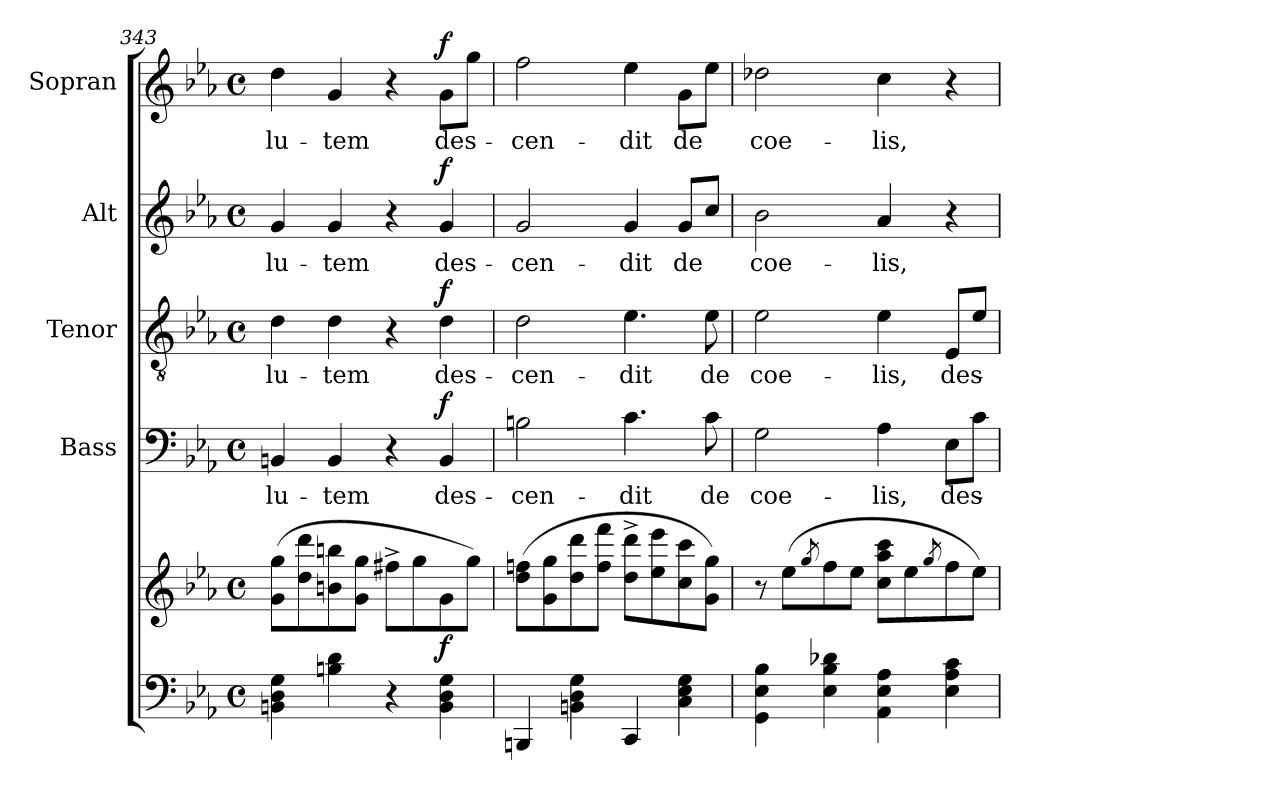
**kern	**kern	**dynam	**kern	**text	**dynam	**kern	**text	**dynam	**kern	**text	**dynam	**kern	**text	**dynam
*part5	*part5	*part5	*part4	*part4	*part4	*part3	*part3	*part3	*part2	*part2	*part2	*part1	*part1	*part1
*staff6	*staff5	*staff5/6	*staff4	*staff4	*staff4	*staff3	*staff3	*staff3	*staff2	*staff2	*staff2	*staff1	*staff1	*staff1
*	*	*	*I"Bass	*	*	*I"Tenor	*	*	*I"Alt	*	*	*I"Sopran	*	*
*	*	*	*I'B.	*	*	*I'T.	*	*	*I'A.	*	*	*I'S.	*	*
*clefF4	*clefG2	*	*clefF4	*	*	*clefGv2	*	*	*clefG2	*	*	*clefG2	*	*
*k[b-e-a-]	*k[b-e-a-]	*	*k[b-e-a-]	*	*	*k[b-e-a-]	*	*	*k[b-e-a-]	*	*	*k[b-e-a-]	*	*
*E-:	*E-:	*	*E-:	*	*	*E-:	*	*	*E-:	*	*	*E-:	*	*
*M4/4	*M4/4	*	*M4/4	*	*	*M4/4	*	*	*M4/4	*	*	*M4/4	*	*
*met(c)	*met(c)	*	*met(c)	*	*	*met(c)	*	*	*met(c)	*	*	*met(c)	*	*
=343	=343	=343	=343	=343	=343	=343	=343	=343	=343	=343	=343	=343	=343	=343
!	!	!	!	!LO:LY:b	!	!	!LO:LY:b	!	!	!LO:LY:b	!	!	!LO:LY:b	!
4BBn\ 4D\ 4G\	(>8g\ 8gg\L	.	4BBn/	-lu-	.	4d\	-lu-	.	4g/	-lu-	.	4dd\	-lu-	.
.	8dd\ 8ddd\	.	.	.	.	.	.	.	.	.	.	.	.	.
!	!	!	!	!LO:LY:b	!	!	!LO:LY:b	!	!	!LO:LY:b	!	!	!LO:LY:b	!
4Bn\ 4d\	8bn\ 8bbn\	.	4BB/	-tem	.	4d\	-tem	.	4g/	-tem	.	4g/	-tem	.
.	8g\ 8gg\J	.	.	.	.	.	.	.	.	.	.	.	.	.
4r	8ff#X^>\L	.	4r	.	.	4r	.	.	4r	.	.	4r	.	.
.	8gg\	.	.	.	.	.	.	.	.	.	.	.	.	.
!	!	!LO:DY:b	!	!LO:LY:b	!LO:DY:a	!	!LO:LY:b	!LO:DY:a	!	!LO:LY:b	!LO:DY:a	!	!LO:LY:b	!LO:DY:a
4BB\ 4D\ 4G\	8g\	f	4BB/	des-	f	4d\	des-	f	4g/	des-	f	8g\L	des-	f
.	8gg\J)	.	.	.	.	.	.	.	.	.	.	8gg\J	.	.
=344	=344	=344	=344	=344	=344	=344	=344	=344	=344	=344	=344	=344	=344	=344
!	!	!	!	!LO:LY:b	!	!	!LO:LY:b	!	!	!LO:LY:b	!	!	!LO:LY:b	!
4BBBn/	(>8dd\ 8ffn\L	.	2Bn\	-cen-	.	2d\	-cen-	.	2g/	-cen-	.	2ff\	-cen-	.
.	8g\ 8gg\	.	.	.	.	.	.	.	.	.	.	.	.	.
4BBn\ 4D\ 4G\	8dd\ 8ddd\	.	.	.	.	.	.	.	.	.	.	.	.	.
.	8ff\ 8fff\J	.	.	.	.	.	.	.	.	.	.	.	.	.
!	!	!	!	!LO:LY:b	!	!	!LO:LY:b	!	!	!LO:LY:b	!	!	!LO:LY:b	!
4CC/	8dd\^> 8ddd\^>L	.	4.c\	-dit	.	4.e-\	-dit	.	4g/	-dit	.	4ee-\	-dit	.
.	8ee-\ 8eee-\	.	.	.	.	.	.	.	.	.	.	.	.	.
!	!	!	!	!	!	!	!	!	!	!LO:LY:b	!	!	!LO:LY:b	!
4C\ 4E-\ 4G\	8cc\ 8ccc\	.	.	.	.	.	.	.	8g/L	de	.	8g\L	de	.
!	!	!	!	!LO:LY:b	!	!	!LO:LY:b	!	!	!	!	!	!	!
.	8g\ 8gg\J)	.	8c\	de	.	8e-\	de	.	8cc/J	.	.	8ee-\J	.	.
!!LO:PB:g=z
=345	=345	=345	=345	=345	=345	=345	=345	=345	=345	=345	=345	=345	=345	=345
!	!	!	!	!LO:LY:b	!	!	!LO:LY:b	!	!	!LO:LY:b	!	!	!LO:LY:b	!
4GG\ 4E-\ 4B-\	8r	.	2G\	coe-	.	2e-\	coe-	.	2b-\	coe-	.	2dd-X\	coe-	.
.	(>8ee-\L	.	.	.	.	.	.	.	.	.	.	.	.	.
.	8qgg/	.	.	.	.	.	.	.	.	.	.	.	.	.
4E-\ 4B-\ 4d-X\	8ff\	.	.	.	.	.	.	.	.	.	.	.	.	.
.	8ee-\J	.	.	.	.	.	.	.	.	.	.	.	.	.
!	!	!	!	!LO:LY:b	!	!	!LO:LY:b	!	!	!LO:LY:b	!	!	!LO:LY:b	!
4AA-\ 4E-\ 4A-\	8cc\ 8aa-\ 8ccc\L	.	4A-\	-lis,	.	4e-\	-lis,	.	4a-/	-lis,	.	4cc\	-lis,	.
.	8ee-\	.	.	.	.	.	.	.	.	.	.	.	.	.
.	8qgg/	.	.	.	.	.	.	.	.	.	.	.	.	.
!	!	!	!	!LO:LY:b	!	!	!LO:LY:b	!	!	!	!	!	!	!
4E-\ 4A-\ 4c\	8ff\	.	8E-\L	des-	.	8E-/L	des-	.	4r	.	.	4r	.	.
.	8ee-\J)	.	8c\J	.	.	8e-/J	.	.	.	.	.	.	.	.
=	=	=	=	=	=	=	=	=	=	=	=	=	=	=
*-	*-	*-	*-	*-	*-	*-	*-	*-	*-	*-	*-	*-	*-	*-
